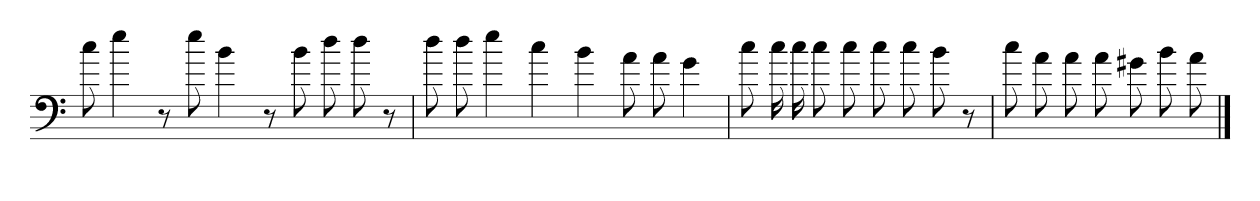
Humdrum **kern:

**kern
*part1
*staff1
*clefF4
*k[]
*a:
=
8cc
4ee
8r
8ee
4b
8r
8b
8dd
8dd
8r
=1
8dd
8dd
4ee
4cc
4b
8a
8a
4g
=2
8cc
16cc
16cc
8cc
8cc
8cc
8cc
8b
8r
=3
8cc
8a
8a
8a
8g#X
8b
8a
==
*-
